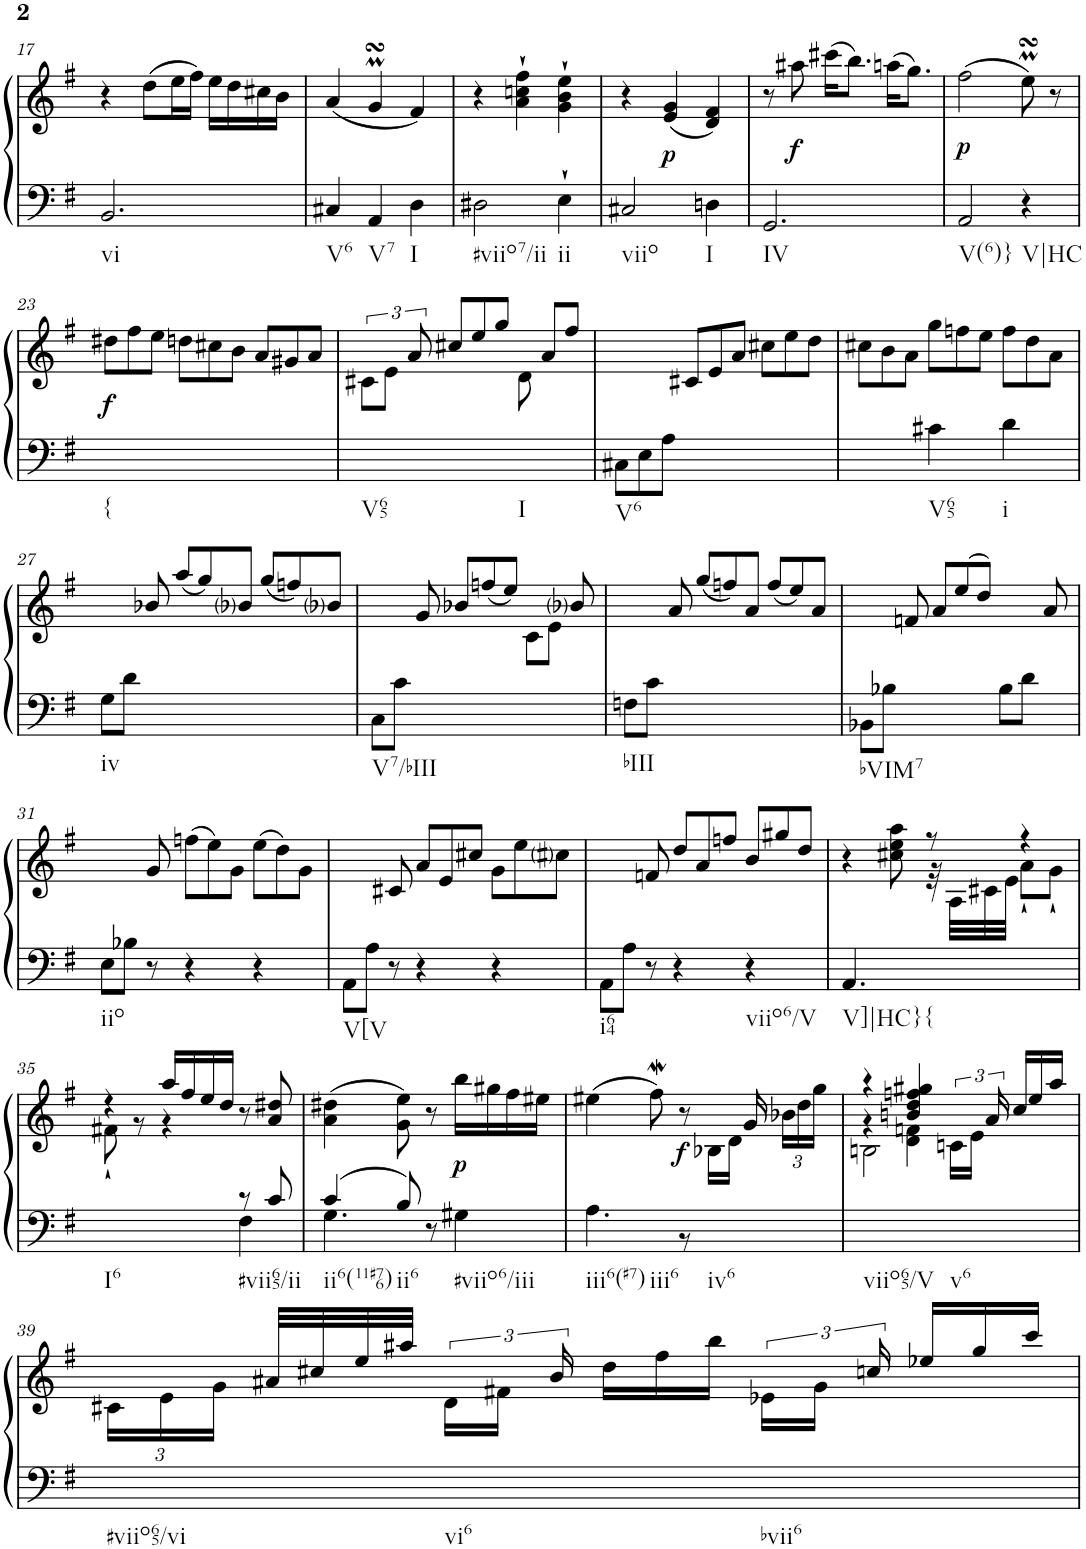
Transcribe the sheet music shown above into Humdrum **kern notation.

**kern	**kern	**dynam
*part1	*part1	*part1
*staff2	*staff1	*staff1/2
*I"Harpsichord	*	*
*I'Hch.	*	*
!!LO:PB:g=z
*clefF4	*clefG2	*
*k[f#]	*k[f#]	*
*G:	*G:	*
*M3/4	*M3/4	*
=17	=17	=17
!LO:TX:b:t=vi	!	!
2.BB/	4r	.
.	(>8dd\L	.
.	16ee\L	.
.	16ff#\JJ)	.
.	16ee\LL	.
.	16dd\	.
.	16cc#X\	.
.	16b\JJ	.
=18	=18	=18
!LO:TX:b:t=V6	!	!
4C#X/	(<4a/	.
!LO:TX:b:t=V7	!	!
4AA/	4gsSSsM/	.
!LO:TX:b:t=I	!	!
4D\	4f#/)	.
=19	=19	=19
!LO:TX:b:t=#viio7/ii	!	!
2D#X\	4r	.
.	4a\` 4ccn\` 4ff#\`	.
!LO:TX:b:t=ii	!	!
4E`\	4g\` 4b\` 4ee\`	.
=20	=20	=20
!LO:TX:b:t=viio	!	!
2C#X/	4r	.
!	!	!LO:DY:b
.	(<4e/ 4g/	p
!LO:TX:b:t=I	!	!
4Dn\	4d/ 4f#/)	.
=21	=21	=21
!LO:TX:b:t=IV	!	!
2.GG/	8r	.
!	!	!LO:DY:b
.	8aa#X\	f
.	(>16ccc#X\KL	.
.	8.bb\J)	.
.	(>16aan\KL	.
.	8.gg\J)	.
=22	=22	=22
!LO:TX:b:t=V(6)}	!	!
!	!	!LO:DY:b
2AA/	(>2ff#\	p
!LO:TX:b:t=V|HC	!	!
4r	8eeMsSSS\)	.
.	8r	.
!!LO:LB:g=z
=23	=23	=23
*	*Xtuplet	*
!LO:TX:b:t={	!	!
!	!	!LO:DY:b
2.ryy	12dd#X\L	f
.	12ff#\	.
.	12ee\J	.
.	12ddn\L	.
.	12cc#X\	.
.	12b\J	.
.	12a/L	.
.	12g#X/	.
.	12a/J	.
=24	=24	=24
*	*tuplet	*
!LO:TX:b:t=V65	!	!
!LO:TX:b:t=I	!	!
2.ryy	12c#X\L	.
.	12e\J	.
.	12a/	.
*	*Xtuplet	*
.	12cc#X/L	.
.	12ee/	.
.	12gg/J	.
.	12d\	.
.	12a/L	.
.	12ff#/J	.
=25	=25	=25
*Xtuplet	*	*
!LO:TX:b:t=V6	!	!
12C#X\L	4ryy	.
12E\	.	.
12A\J	.	.
4ryy	12c#X/L	.
.	12e/	.
.	12a/J	.
4ryy	12cc#X\L	.
.	12ee\	.
.	12dd\J	.
=26	=26	=26
4ryy	12cc#X\L	.
.	12b\	.
.	12a\J	.
!LO:TX:b:t=V65	!	!
4c#X\	12gg\L	.
.	12ffn\	.
.	12ee\J	.
!LO:TX:b:t=i	!	!
4d\	12ff\L	.
.	12dd\	.
.	12a\J	.
!!LO:LB:g=z
=27	=27	=27
!LO:TX:b:t=iv	!	!
12G\L	12ryy	.
12d\J	12ryy	.
12ryy	12b-X/	.
4ryy	(<12aa/L	.
.	12gg/)	.
.	12b-i/J	.
4ryy	(<12gg/L	.
.	12ffn/)	.
.	12b-i/J	.
=28	=28	=28
!LO:TX:b:t=V7/bIII	!	!
12C\L	12ryy	.
12c\J	12ryy	.
12ryy	12g/	.
4ryy	12b-X/L	.
.	(<12ffn/	.
.	12ee/J)	.
4ryy	12c\L	.
.	12e\J	.
.	12b-i/	.
=29	=29	=29
!LO:TX:b:t=bIII	!	!
12Fn\L	12ryy	.
12c\J	12ryy	.
12ryy	12a/	.
4ryy	(<12gg/L	.
.	12ffn/)	.
.	12a/J	.
4ryy	(<12ff/L	.
.	12ee/)	.
.	12a/J	.
=30	=30	=30
!LO:TX:b:t=bVIM7	!	!
12BB-X\L	12ryy	.
12B-X\J	12ryy	.
12ryy	12fn/	.
4ryy	12a/L	.
.	(>12ee/	.
.	12dd/J)	.
12B-\L	12ryy	.
12d\J	12ryy	.
12ryy	12a/	.
!!LO:LB:g=z
=31	=31	=31
!LO:TX:b:t=iio	!	!
12E\L	12ryy	.
12B-X\J	12ryy	.
12r	12g/	.
4r	(>12ffn\L	.
.	12ee\)	.
.	12g\J	.
4r	(>12ee\L	.
.	12dd\)	.
.	12g\J	.
=32	=32	=32
!LO:TX:b:t=V[V	!	!
12AA\L	12ryy	.
12A\J	12ryy	.
12r	12c#X/	.
4r	12a/L	.
.	12e/	.
.	12cc#X/J	.
4r	12g\L	.
.	12ee\	.
.	12cc#i\J	.
=33	=33	=33
!LO:TX:b:t=i64	!	!
12AA\L	12ryy	.
12A\J	12ryy	.
12r	12fn/	.
4r	12dd/L	.
.	12a/	.
.	12ffn/J	.
!LO:TX:b:t=viio6/V	!	!
4r	12b/L	.
.	12gg#X/	.
.	12dd/J	.
=34	=34	=34
*	*^	*
!LO:TX:b:t=V]|HC}	!	!	!
4.AA/	4r	4ryy	.
.	8cc#X\ 8ee\ 8aa\	8ryy	.
!LO:TX:b:t={	!	!	!
8ryy	8r	32r	.
.	.	32A\LLL	.
.	.	32c#X\	.
.	.	32e\JJJ	.
4ryy	4r	8a`\L	.
.	.	8g`\J	.
!!LO:LB:g=z	!!
=35	=35	=35	=35
*^	*	*	*
!LO:TX:b:t=I6	!	!	!	!
2ryy	2ryy	4r	8f#X`\	.
.	.	.	8r	.
.	.	16aa/LL	4r	.
.	.	16ff#/	.	.
.	.	16ee/	.	.
.	.	16dd/JJ	.	.
!LO:TX:b:t=#vii65/ii	!	!	!	!
8r	4F#\	8r	4ryy	.
8c/	.	8a/ 8dd#X/	.	.
*	*	*v	*v	*
=36	=36	=36	=36
!LO:TX:b:t=ii6(11#76)	!	!	!
4c/	4.G\	(>4a\ 4dd#X\	.
!LO:TX:b:t=ii6	!	!	!
8B/	.	8g\ 8ee\)	.
8r	8ryy	8r	.
!LO:TX:b:t=#viio6/iii	!	!	!
!	!	!	!LO:DY:b
4ryy	4G#X\	16bb\LL	p
.	.	16gg#X\	.
.	.	16ff#\	.
.	.	16ee#X\JJ	.
=37	=37	=37	=37
!LO:TX:b:t=iii6(#7)	!	!	!
!LO:TX:b:t=iii6	!	!	!
!LO:TX:b:t=iv6	!	!	!
2.ryy	4.A\	(>4ee#X\	.
.	.	8ff#W\)	.
!	!	!	!LO:DY:a=2
.	8r	8r	f
.	4ryy	24B-X\LL	.
.	.	24d\JJ	.
.	.	24g/	.
*	*	*tuplet	*
*	*	*Xbrackettup	*
.	.	24b-X\LL	.
.	.	24dd\	.
.	.	24gg\JJ	.
*v	*v	*	*
=38	=38	=38
*	*^	*
*	*	*^	*
!LO:TX:b:t=viio65/V	!	!	!	!
!LO:TX:b:t=v6	!	!	!	!
2.ryy	4r	4r	2Bn\	.
.	4bn/ 4dd/ 4ffn/ 4gg#X/	4d\ 4fn\	.	.
*	*brackettup	*	*	*
.	24cn\LL	4ryy	4ryy	.
.	24e\JJ	.	.	.
.	24a/	.	.	.
*	*Xtuplet	*	*	*
.	24cc/LL	.	.	.
.	24ee/	.	.	.
.	24aa/JJ	.	.	.
*	*v	*v	*v	*
!!LO:LB:g=z
=39	=39	=39
*	*tuplet	*
*	*Xbrackettup	*
!LO:TX:b:t=#viio65/vi	!	!
!LO:TX:b:t=vi6	!	!
!LO:TX:b:t=bvii6	!	!
2.ryy	24c#X\LL	.
.	24e\	.
.	24g\JJ	.
.	32a#X/LLL	.
.	32cc#X/	.
.	32ee/	.
.	32aa#X/JJJ	.
*	*brackettup	*
.	24d\LL	.
.	24f#X\JJ	.
.	24b/	.
*	*Xtuplet	*
.	24dd\LL	.
.	24ff#\	.
.	24bb\JJ	.
*	*tuplet	*
.	24e-X\LL	.
.	24g\JJ	.
.	24ccn/	.
*	*Xtuplet	*
.	24ee-X/LL	.
.	24gg/	.
.	24ccc/JJ	.
=	=	=
*-	*-	*-
